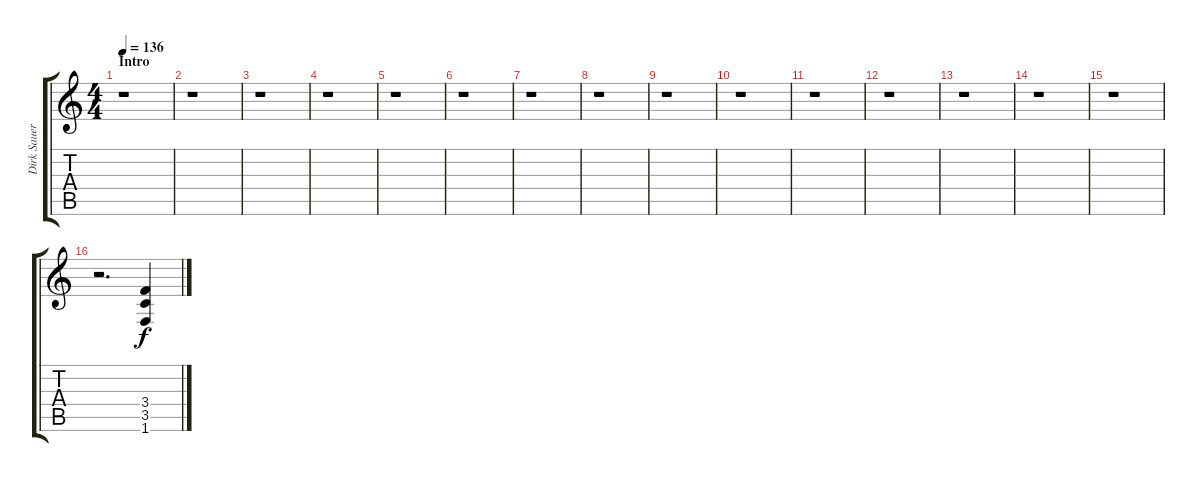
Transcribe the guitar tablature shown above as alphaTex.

\track ("Dirk Sauer" "Dirk Sauer") {instrument distortionguitar}
\staff {score tabs}
\tuning (E4 B3 G3 D3 A2 E2) {hide}
\ts (4 4)
\section ("" "Intro")
\tempo 136
\clef g2
\ks c
r.1{dy f instrument distortionguitar} |
r.1 |
r.1 |
r.1 |
r.1 |
r.1 |
r.1 |
r.1 |
r.1 |
r.1 |
r.1 |
r.1 |
r.1 |
r.1 |
r.1 |
r.2{d} (3.4 3.5 1.6).4
